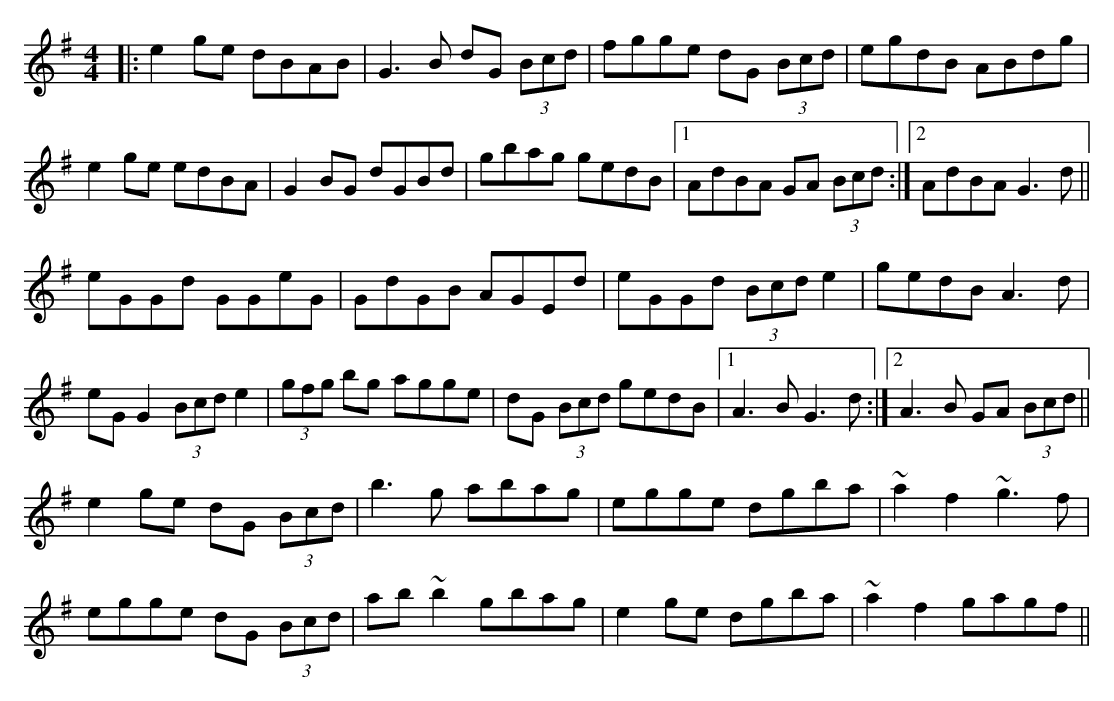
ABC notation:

X:1
M:4/4
K:G
|:e2ge dBAB|G3B dG (3Bcd|fgge dG (3Bcd|egdB ABdg|
e2ge edBA|G2BG dGBd|gbag gedB|1 AdBA GA (3Bcd:|2 AdBA G3d||
eGGd GGeG|GdGB AGEd|eGGd (3Bcd e2|gedB A3d|
eGG2 (3Bcd e2|(3gfg bg agge|dG (3Bcd gedB|1 A3B G3d:|2 A3B GA (3Bcd||
e2ge dG (3Bcd|b3g abag|egge dgba|~a2f2 ~g3f|
egge dG (3Bcd|ab~b2 gbag|e2ge dgba|~a2f2 gagf||
